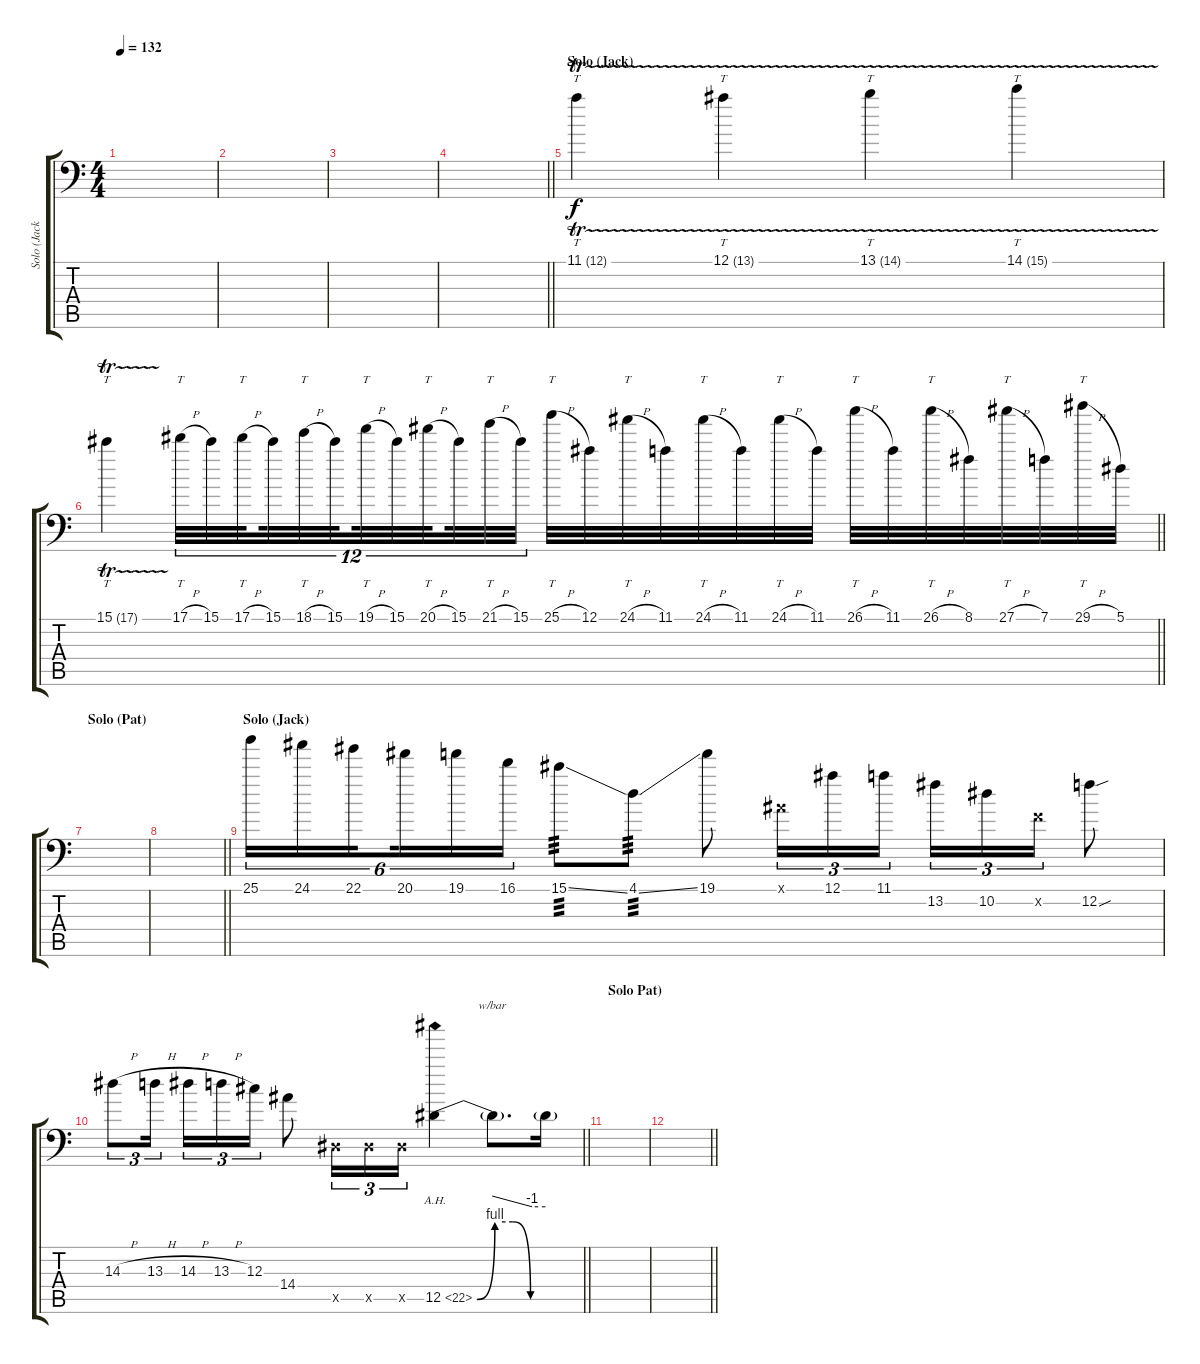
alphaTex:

\track ("Solo (Jack)" "Solo (Jack") {instrument distortionguitar}
\staff {score tabs}
\tuning (Bb3 F3 Db3 Ab2 Eb2 Bb1) {hide}
\ts (4 4)
\tempo 132
\clef f4
\ks c
|
|
|
\barLineRight lightlight
|
\section ("" "Solo (Jack)")
11.1{tr (12 32)}.4{tt} 12.1{tr (13 32)}.4{tt} 13.1{tr (14 32)}.4{tt} 14.1{tr (15 32)}.4{tt} |
\barLineRight lightlight
15.1{tr (17 32)}.4{tt} 17.1{h}.32{tt tu (12 8)} 15.1.32{tu (12 8)} 17.1{h}.32{tt tu (12 8) beam splitsecondary} 15.1.32{tu (12 8)} 18.1{h}.32{tt tu (12 8)} 15.1.32{tu (12 8) beam splitsecondary} 19.1{h}.32{tt tu (12 8)} 15.1.32{tu (12 8)} 20.1{h}.32{tt tu (12 8) beam splitsecondary} 15.1.32{tu (12 8)} 21.1{h}.32{tt tu (12 8)} 15.1.32{tu (12 8)} 25.1{h}.32{tt} 12.1.32 24.1{h}.32{tt} 11.1.32 24.1{h}.32{tt} 11.1.32 24.1{h}.32{tt} 11.1.32 26.1{h}.32{tt} 11.1.32 26.1{h}.32{tt} 8.1.32 27.1{h}.32{tt} 7.1.32 29.1{h}.32{tt} 5.1.32 |
\section ("" "Solo (Pat)")
|
\barLineRight lightlight
|
\section ("" "Solo (Jack)")
25.1.16{tu (6 4)} 24.1.16{tu (6 4)} 22.1.16{tu (6 4) beam splitsecondary} 20.1.16{tu (6 4)} 19.1.16{tu (6 4)} 16.1.16{tu (6 4)} 15.1{ss}.8{tp 3} 4.1{ss}.8{tp 3} 19.1.8 0.1{x}.16{tu (3 2)} 12.1.16{tu (3 2)} 11.1.16{tu (3 2)} 13.2.16{tu (3 2)} 10.2.16{tu (3 2)} 0.2{x}.16{tu (3 2)} 12.2{sou}.8 |
\barLineRight lightlight
14.3{h}.8{tu (3 2)} 13.3{h}.16{tu (3 2) beam splitsecondary} 14.3{h}.16{tu (3 2)} 13.3{h}.16{tu (3 2)} 12.3.16{tu (3 2)} 14.4.8 0.5{x}.16{tu (3 2)} 0.5{x}.16{tu (3 2)} 0.5{x}.16{tu (3 2)} 12.5{be (custom 0 0 10 4 20 4 30 0 60 0) ah 10}.4 12.5{t}.8{d tbe (custom default 0 0 45 -4 60 -4)} 12.5{t}.16 |
\section ("" "Solo Pat)")
|
\barLineRight lightlight
